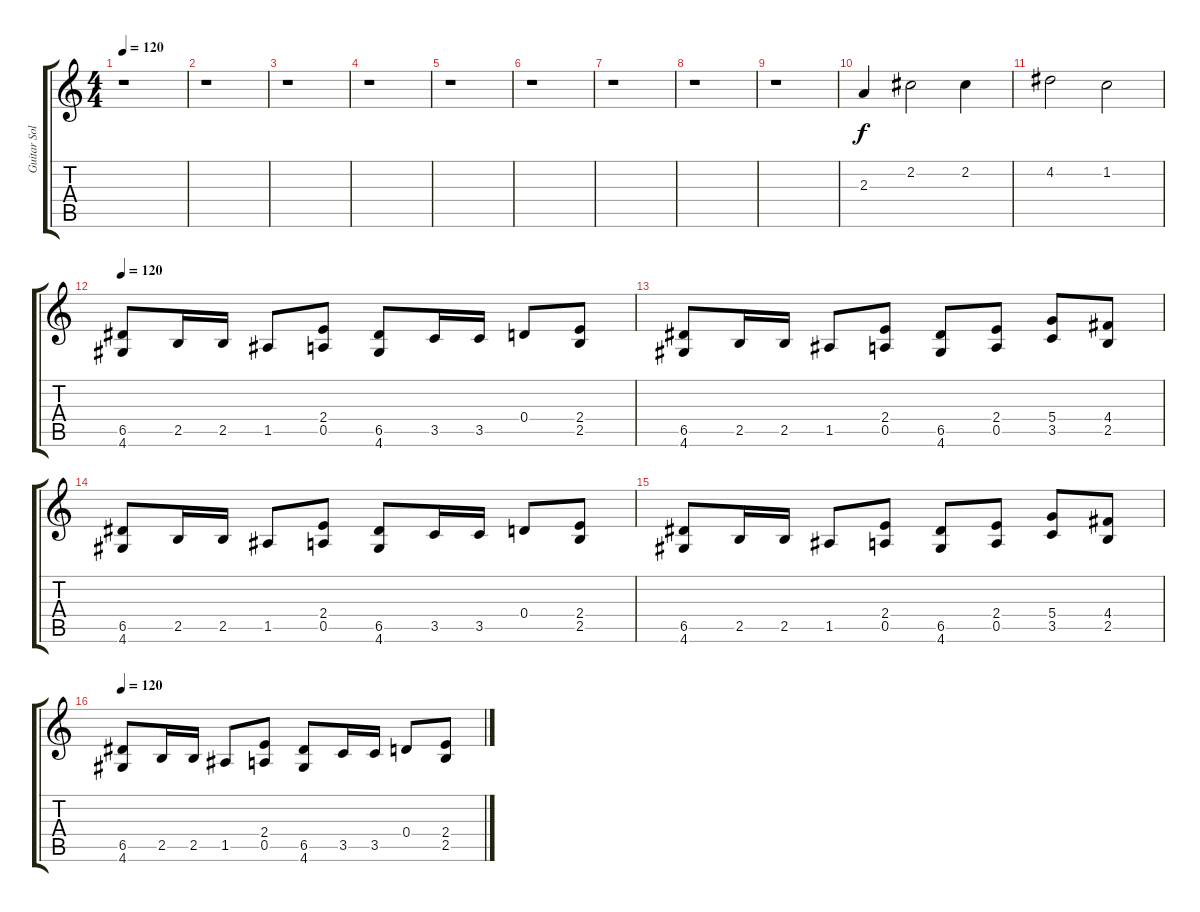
\track ("Guitar Solo" "Guitar Sol") {instrument overdrivenguitar}
\staff {score tabs}
\tuning (E4 B3 G3 D3 A2 E2) {hide}
\ts (4 4)
\tempo 120
\clef g2
\ks c
r.1{dy f} |
r.1 |
r.1 |
r.1 |
r.1 |
r.1 |
r.1 |
r.1 |
r.1 |
2.3.4 2.2.2 2.2.4 |
4.2.2 1.2.2 |
\tempo 120
(6.5 4.6).8 2.5.16 2.5.16 1.5.8 (2.4 0.5).8 (6.5 4.6).8 3.5.16 3.5.16 0.4.8 (2.4 2.5).8 |
(6.5 4.6).8 2.5.16 2.5.16 1.5.8 (2.4 0.5).8 (6.5 4.6).8 (2.4 0.5).8 (5.4 3.5).8 (4.4 2.5).8 |
(6.5 4.6).8 2.5.16 2.5.16 1.5.8 (2.4 0.5).8 (6.5 4.6).8 3.5.16 3.5.16 0.4.8 (2.4 2.5).8 |
(6.5 4.6).8 2.5.16 2.5.16 1.5.8 (2.4 0.5).8 (6.5 4.6).8 (2.4 0.5).8 (5.4 3.5).8 (4.4 2.5).8 |
\tempo 120
(6.5 4.6).8 2.5.16 2.5.16 1.5.8 (2.4 0.5).8 (6.5 4.6).8 3.5.16 3.5.16 0.4.8 (2.4 2.5).8
